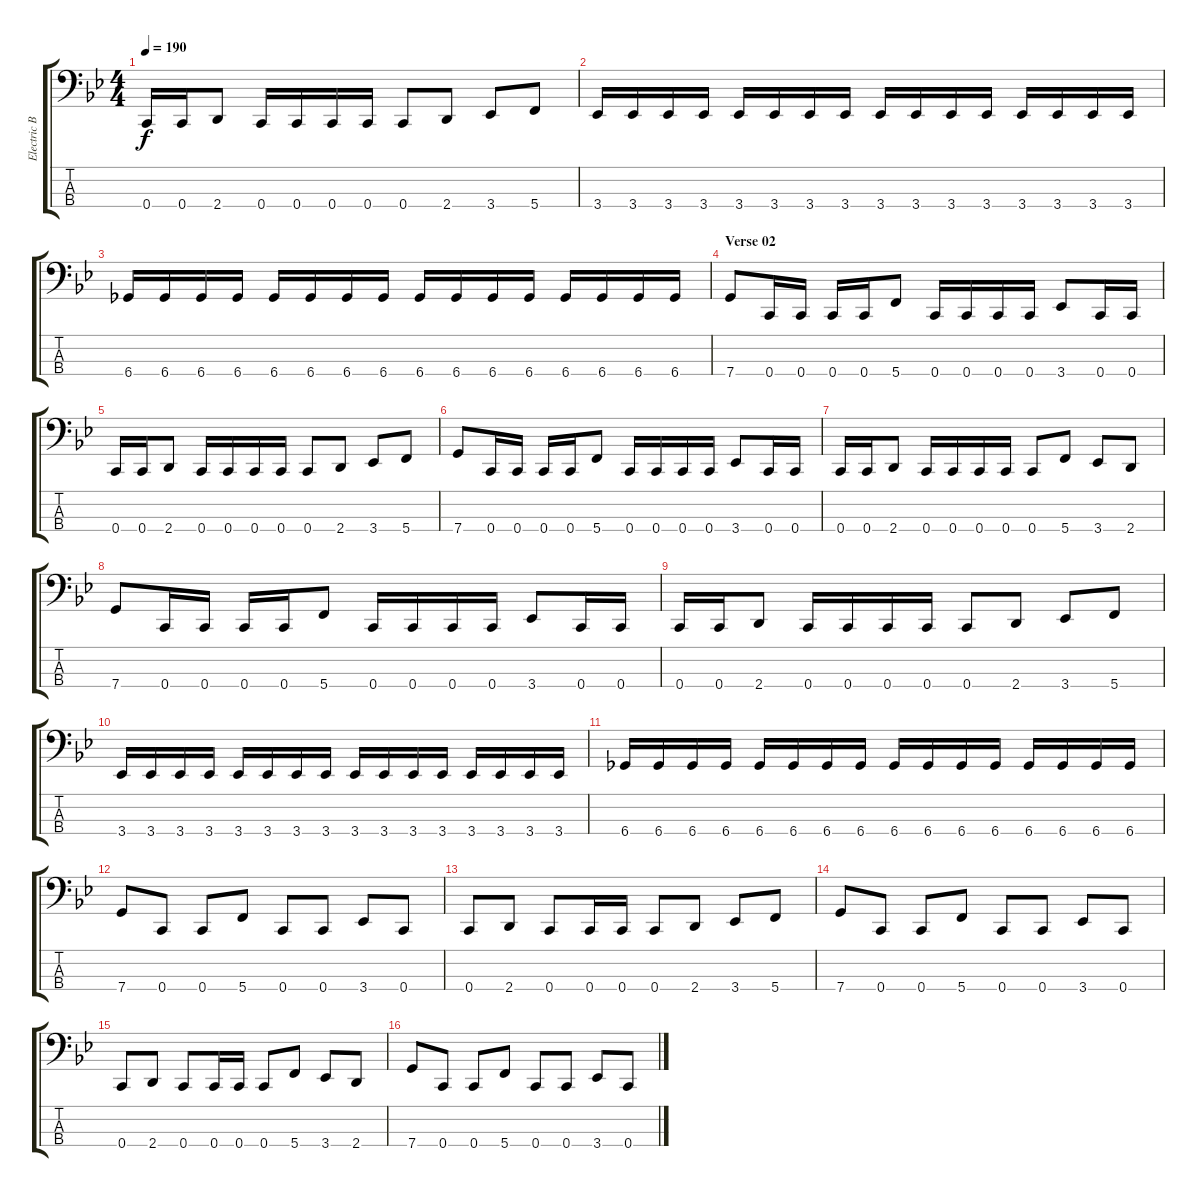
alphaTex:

\track ("Electric Bass" "Electric B") {instrument electricbassfinger}
\staff {score tabs}
\tuning (F2 C2 G1 C1) {hide}
\ts (4 4)
\tempo 190
\clef f4
\ks bb
0.4.16{dy f} 0.4.16 2.4.8 0.4.16 0.4.16 0.4.16 0.4.16 0.4.8 2.4.8 3.4.8 5.4.8 |
3.4.16 3.4.16 3.4.16 3.4.16 3.4.16 3.4.16 3.4.16 3.4.16 3.4.16 3.4.16 3.4.16 3.4.16 3.4.16 3.4.16 3.4.16 3.4.16 |
6.4.16 6.4.16 6.4.16 6.4.16 6.4.16 6.4.16 6.4.16 6.4.16 6.4.16 6.4.16 6.4.16 6.4.16 6.4.16 6.4.16 6.4.16 6.4.16 |
\section ("" "Verse 02")
7.4.8 0.4.16 0.4.16 0.4.16 0.4.16 5.4.8 0.4.16 0.4.16 0.4.16 0.4.16 3.4.8 0.4.16 0.4.16 |
0.4.16 0.4.16 2.4.8 0.4.16 0.4.16 0.4.16 0.4.16 0.4.8 2.4.8 3.4.8 5.4.8 |
7.4.8 0.4.16 0.4.16 0.4.16 0.4.16 5.4.8 0.4.16 0.4.16 0.4.16 0.4.16 3.4.8 0.4.16 0.4.16 |
0.4.16 0.4.16 2.4.8 0.4.16 0.4.16 0.4.16 0.4.16 0.4.8 5.4.8 3.4.8 2.4.8 |
7.4.8 0.4.16 0.4.16 0.4.16 0.4.16 5.4.8 0.4.16 0.4.16 0.4.16 0.4.16 3.4.8 0.4.16 0.4.16 |
0.4.16 0.4.16 2.4.8 0.4.16 0.4.16 0.4.16 0.4.16 0.4.8 2.4.8 3.4.8 5.4.8 |
3.4.16 3.4.16 3.4.16 3.4.16 3.4.16 3.4.16 3.4.16 3.4.16 3.4.16 3.4.16 3.4.16 3.4.16 3.4.16 3.4.16 3.4.16 3.4.16 |
6.4.16 6.4.16 6.4.16 6.4.16 6.4.16 6.4.16 6.4.16 6.4.16 6.4.16 6.4.16 6.4.16 6.4.16 6.4.16 6.4.16 6.4.16 6.4.16 |
7.4.8 0.4.8 0.4.8 5.4.8 0.4.8 0.4.8 3.4.8 0.4.8 |
0.4.8 2.4.8 0.4.8 0.4.16 0.4.16 0.4.8 2.4.8 3.4.8 5.4.8 |
7.4.8 0.4.8 0.4.8 5.4.8 0.4.8 0.4.8 3.4.8 0.4.8 |
0.4.8 2.4.8 0.4.8 0.4.16 0.4.16 0.4.8 5.4.8 3.4.8 2.4.8 |
7.4.8 0.4.8 0.4.8 5.4.8 0.4.8 0.4.8 3.4.8 0.4.8
